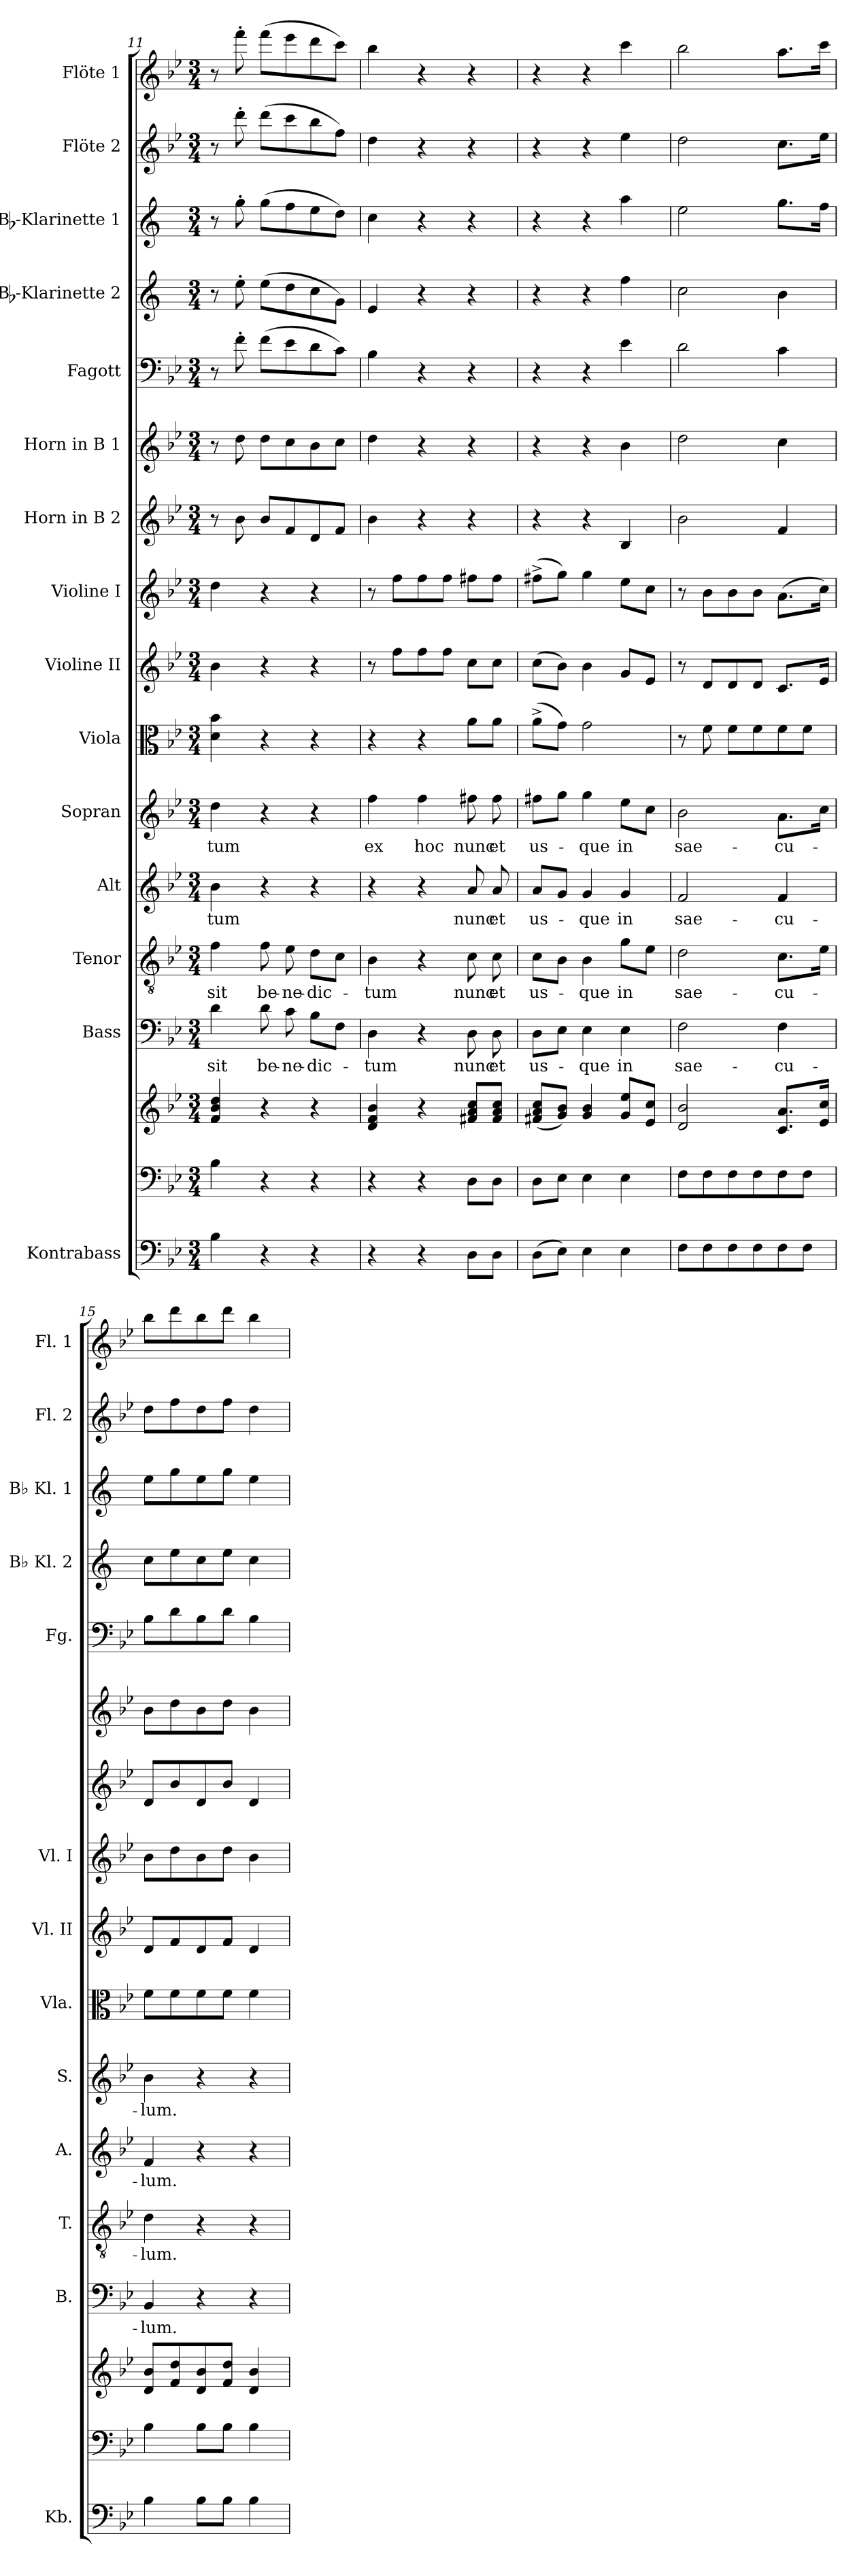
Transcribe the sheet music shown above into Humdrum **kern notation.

**kern	**kern	**kern	**kern	**text	**kern	**text	**kern	**text	**kern	**text	**kern	**kern	**kern	**kern	**kern	**kern	**kern	**kern	**kern	**kern
*part16	*part15	*part15	*part14	*part14	*part13	*part13	*part12	*part12	*part11	*part11	*part10	*part9	*part8	*part7	*part6	*part5	*part4	*part3	*part2	*part1
*staff17	*staff16	*staff15	*staff14	*staff14	*staff13	*staff13	*staff12	*staff12	*staff11	*staff11	*staff10	*staff9	*staff8	*staff7	*staff6	*staff5	*staff4	*staff3	*staff2	*staff1
*I"Kontrabass	*	*	*I"Bass	*	*I"Tenor	*	*I"Alt	*	*I"Sopran	*	*I"Viola	*I"Violine II	*I"Violine I	*I"Horn in B 2	*I"Horn in B 1	*I"Fagott	*I"Bb-Klarinette 2	*I"Bb-Klarinette 1	*I"Flöte 2	*I"Flöte 1
*I'Kb.	*	*	*I'B.	*	*I'T.	*	*I'A.	*	*I'S.	*	*I'Vla.	*I'Vl. II	*I'Vl. I	*	*	*I'Fg.	*I'Bb Kl. 2	*I'Bb Kl. 1	*I'Fl. 2	*I'Fl. 1
*clefF4	*clefF4	*clefG2	*clefF4	*	*clefGv2	*	*clefG2	*	*clefG2	*	*clefC3	*clefG2	*clefG2	*clefG2	*clefG2	*clefF4	*clefG2	*clefG2	*clefG2	*clefG2
*ITrd7c12	*	*	*	*	*	*	*	*	*	*	*	*	*	*ITrd8c14	*ITrd8c14	*	*ITrd1c2	*ITrd1c2	*	*
*k[b-e-]	*k[b-e-]	*k[b-e-]	*k[b-e-]	*	*k[b-e-]	*	*k[b-e-]	*	*k[b-e-]	*	*k[b-e-]	*k[b-e-]	*k[b-e-]	*k[b-e-]	*k[b-e-]	*k[b-e-]	*k[b-e-]	*k[b-e-]	*k[b-e-]	*k[b-e-]
*B-:	*B-:	*B-:	*B-:	*	*B-:	*	*B-:	*	*B-:	*	*B-:	*B-:	*B-:	*B-:	*B-:	*B-:	*B-:	*B-:	*B-:	*B-:
*M3/4	*M3/4	*M3/4	*M3/4	*	*M3/4	*	*M3/4	*	*M3/4	*	*M3/4	*M3/4	*M3/4	*M3/4	*M3/4	*M3/4	*M3/4	*M3/4	*M3/4	*M3/4
=11	=11	=11	=11	=11	=11	=11	=11	=11	=11	=11	=11	=11	=11	=11	=11	=11	=11	=11	=11	=11
!	!	!	!	!LO:LY:b	!	!LO:LY:b	!	!LO:LY:b	!	!LO:LY:b	!	!	!	!	!	!	!	!	!	!
4BB-\	4B-\	4f/ 4b-/ 4dd/	4d\	sit	4f\	sit	4b-\	-tum	4dd\	-tum	4d\ 4b-\	4b-\	4dd\	8r	8r	8r	8r	8r	8r	8r
.	.	.	.	.	.	.	.	.	.	.	.	.	.	8B-\	8d\	8f'>\	8dd'>\	8ff'>\	8ddd'>\	8fff'>\
!	!	!	!	!LO:LY:b	!	!LO:LY:b	!	!	!	!	!	!	!	!	!	!	!	!	!	!
4r	4r	4r	8d\	be-	8f\	be-	4r	.	4r	.	4r	4r	4r	8B-/L	8d\L	(>8f\L	(>8dd\L	(>8ff\L	(>8ddd\L	(>8fff\L
!	!	!	!	!LO:LY:b	!	!LO:LY:b	!	!	!	!	!	!	!	!	!	!	!	!	!	!
.	.	.	8c\	-ne-	8e-\	-ne-	.	.	.	.	.	.	.	8F/	8c\	8e-\	8cc\	8ee-\	8ccc\	8eee-\
!	!	!	!	!LO:LY:b	!	!LO:LY:b	!	!	!	!	!	!	!	!	!	!	!	!	!	!
4r	4r	4r	8B-\L	-dic-	8d\L	-dic-	4r	.	4r	.	4r	4r	4r	8D/	8B-\	8d\	8b-\	8dd\	8bb-\	8ddd\
.	.	.	8F\J	.	8c\J	.	.	.	.	.	.	.	.	8F/J	8c\J	8c\J)	8f\J)	8cc\J)	8ff\J)	8ccc\J)
=12	=12	=12	=12	=12	=12	=12	=12	=12	=12	=12	=12	=12	=12	=12	=12	=12	=12	=12	=12	=12
!	!	!	!	!LO:LY:b	!	!LO:LY:b	!	!	!	!LO:LY:b	!	!	!	!	!	!	!	!	!	!
4r	4r	4d/ 4f/ 4b-/	4D\	-tum	4B-\	-tum	4r	.	4ff\	ex	4r	8r	8r	4B-\	4d\	4B-\	4d/	4b-\	4dd\	4bb-\
.	.	.	.	.	.	.	.	.	.	.	.	8ff\L	8ff\L	.	.	.	.	.	.	.
!	!	!	!	!	!	!	!	!	!	!LO:LY:b	!	!	!	!	!	!	!	!	!	!
4r	4r	4r	4r	.	4r	.	4r	.	4ff\	hoc	4r	8ff\	8ff\	4r	4r	4r	4r	4r	4r	4r
.	.	.	.	.	.	.	.	.	.	.	.	8ff\J	8ff\J	.	.	.	.	.	.	.
!	!	!	!	!LO:LY:b	!	!LO:LY:b	!	!LO:LY:b	!	!LO:LY:b	!	!	!	!	!	!	!	!	!	!
8DD\L	8D\L	8f#X/ 8a/ 8cc/L	8D\	nunc	8c\	nunc	8a/	nunc	8ff#X\	nunc	8a\L	8cc\L	8ff#X\L	4r	4r	4r	4r	4r	4r	4r
!	!	!	!	!LO:LY:b	!	!LO:LY:b	!	!LO:LY:b	!	!LO:LY:b	!	!	!	!	!	!	!	!	!	!
8DD\J	8D\J	8f#/ 8a/ 8cc/J	8D\	et	8c\	et	8a/	et	8ff#\	et	8a\J	8cc\J	8ff#\J	.	.	.	.	.	.	.
=13	=13	=13	=13	=13	=13	=13	=13	=13	=13	=13	=13	=13	=13	=13	=13	=13	=13	=13	=13	=13
!	!	!	!	!LO:LY:b	!	!LO:LY:b	!	!LO:LY:b	!	!LO:LY:b	!	!	!	!	!	!	!	!	!	!
(>8DD\L	8D\L	(<8f#X/ 8a/ 8cc/L	8D\L	us-	8c\L	us-	8a/L	us-	8ff#X\L	us-	(>8a^>\L	(>8cc\L	(>8ff#X^>\L	4r	4r	4r	4r	4r	4r	4r
8EE-\J)	8E-\J	8g/ 8b-/J)	8E-\J	.	8B-\J	.	8g/J	.	8gg\J	.	8g\J)	8b-\J)	8gg\J)	.	.	.	.	.	.	.
!	!	!	!	!LO:LY:b	!	!LO:LY:b	!	!LO:LY:b	!	!LO:LY:b	!	!	!	!	!	!	!	!	!	!
4EE-\	4E-\	4g/ 4b-/	4E-\	-que	4B-\	-que	4g/	-que	4gg\	-que	2g\	4b-\	4gg\	4r	4r	4r	4r	4r	4r	4r
!	!	!	!	!LO:LY:b	!	!LO:LY:b	!	!LO:LY:b	!	!LO:LY:b	!	!	!	!	!	!	!	!	!	!
4EE-\	4E-\	8g/ 8ee-/L	4E-\	in	8g\L	in	4g/	in	8ee-\L	in	.	8g/L	8ee-\L	4BB-/	4B-\	4e-\	4ee-\	4gg\	4ee-\	4ccc\
.	.	8e-/ 8cc/J	.	.	8e-\J	.	.	.	8cc\J	.	.	8e-/J	8cc\J	.	.	.	.	.	.	.
=14	=14	=14	=14	=14	=14	=14	=14	=14	=14	=14	=14	=14	=14	=14	=14	=14	=14	=14	=14	=14
!	!	!	!	!LO:LY:b	!	!LO:LY:b	!	!LO:LY:b	!	!LO:LY:b	!	!	!	!	!	!	!	!	!	!
8FF\L	8F\L	2d/ 2b-/	2F\	sae-	2d\	sae-	2f/	sae-	2b-\	sae-	8r	8r	8r	2B-\	2d\	2d\	2b-\	2dd\	2dd\	2bb-\
8FF\	8F\	.	.	.	.	.	.	.	.	.	8f\	8d/L	8b-\L	.	.	.	.	.	.	.
8FF\	8F\	.	.	.	.	.	.	.	.	.	8f\L	8d/	8b-\	.	.	.	.	.	.	.
8FF\	8F\	.	.	.	.	.	.	.	.	.	8f\	8d/J	8b-\J	.	.	.	.	.	.	.
!	!	!	!	!LO:LY:b	!	!LO:LY:b	!	!LO:LY:b	!	!LO:LY:b	!	!	!	!	!	!	!	!	!	!
8FF\	8F\	8.c/ 8.a/L	4F\	-cu-	8.c\L	-cu-	4f/	-cu-	8.a\L	-cu-	8f\	8.c/L	(>8.a\L	4F/	4c\	4c\	4a\	8.ff\L	8.cc\L	8.aa\L
8FF\J	8F\J	.	.	.	.	.	.	.	.	.	8f\J	.	.	.	.	.	.	.	.	.
.	.	16e-/ 16cc/Jk	.	.	16e-\Jk	.	.	.	16cc\Jk	.	.	16e-/Jk	16cc\Jk)	.	.	.	.	16ee-\Jk	16ee-\Jk	16ccc\Jk
=15	=15	=15	=15	=15	=15	=15	=15	=15	=15	=15	=15	=15	=15	=15	=15	=15	=15	=15	=15	=15
!	!	!	!	!LO:LY:b	!	!LO:LY:b	!	!LO:LY:b	!	!LO:LY:b	!	!	!	!	!	!	!	!	!	!
4BB-\	4B-\	8d/ 8b-/L	4BB-/	-lum.	4d\	-lum.	4f/	-lum.	4b-\	-lum.	8f\L	8d/L	8b-\L	8D/L	8B-\L	8B-\L	8b-\L	8dd\L	8dd\L	8bb-\L
.	.	8f/ 8dd/	.	.	.	.	.	.	.	.	8f\	8f/	8dd\	8B-/	8d\	8d\	8dd\	8ff\	8ff\	8ddd\
8BB-\L	8B-\L	8d/ 8b-/	4r	.	4r	.	4r	.	4r	.	8f\	8d/	8b-\	8D/	8B-\	8B-\	8b-\	8dd\	8dd\	8bb-\
8BB-\J	8B-\J	8f/ 8dd/J	.	.	.	.	.	.	.	.	8f\J	8f/J	8dd\J	8B-/J	8d\J	8d\J	8dd\J	8ff\J	8ff\J	8ddd\J
4BB-\	4B-\	4d/ 4b-/	4r	.	4r	.	4r	.	4r	.	4f\	4d/	4b-\	4D/	4B-\	4B-\	4b-\	4dd\	4dd\	4bb-\
=	=	=	=	=	=	=	=	=	=	=	=	=	=	=	=	=	=	=	=	=
*-	*-	*-	*-	*-	*-	*-	*-	*-	*-	*-	*-	*-	*-	*-	*-	*-	*-	*-	*-	*-
